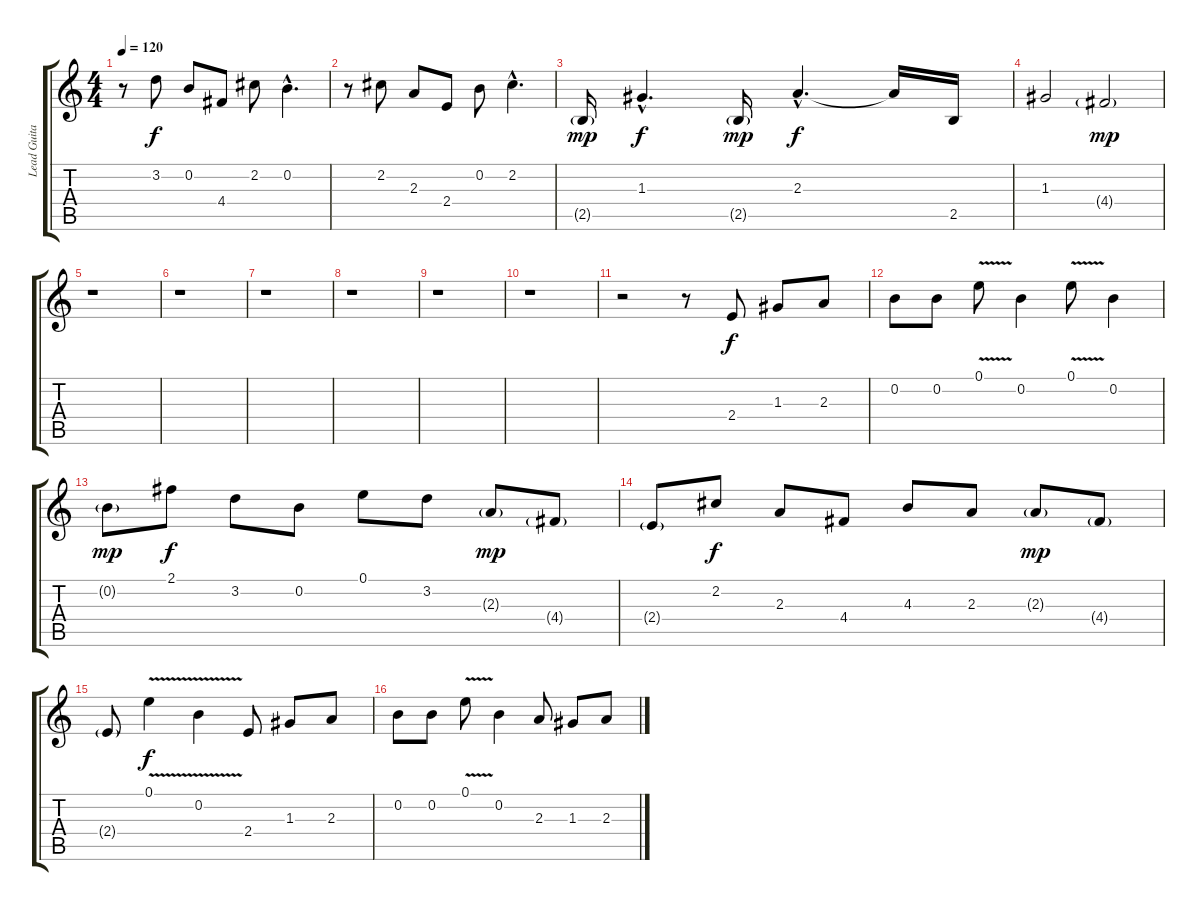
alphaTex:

\track ("Lead Guitar" "Lead Guita") {instrument distortionguitar}
\staff {score tabs}
\tuning (E4 B3 G3 D3 A2 E2) {hide}
\ts (4 4)
\tempo 120
\clef g2
\ks c
r.8{dy f instrument acousticguitarnylon} 3.2.8 0.2.8 4.4.8 2.2.8 0.2{hac}.4{d} |
r.8 2.2.8 2.3.8 2.4.8 0.2.8 2.2{hac}.4{d} |
2.5{g}.16{dy mp} 1.3{hac}.4{d dy f} 2.5{g}.16{dy mp} 2.3{hac}.4{d dy f} 2.3{t}.16 2.5.16 |
1.3.2 4.4{g}.2{dy mp} |
r.1 |
r.1 |
r.1 |
r.1 |
r.1 |
r.1 |
r.2{volume 16 instrument distortionguitar} r.8 2.4.8{dy f} 1.3.8 2.3.8 |
0.2.8 0.2.8 0.1{v}.8 0.2.4 0.1{v}.8 0.2.4 |
0.2{g}.8{dy mp} 2.1.8{dy f} 3.2.8 0.2.8 0.1.8 3.2.8 2.3{g}.8{dy mp} 4.4{g}.8 |
2.4{g}.8 2.2.8{dy f} 2.3.8 4.4.8 4.3.8 2.3.8 2.3{g}.8{dy mp} 4.4{g}.8 |
2.4{g}.8 0.1{v}.4{dy f} 0.2{v}.4 2.4.8 1.3.8 2.3.8 |
0.2.8 0.2.8 0.1{v}.8 0.2.4 2.3.8 1.3.8 2.3.8
